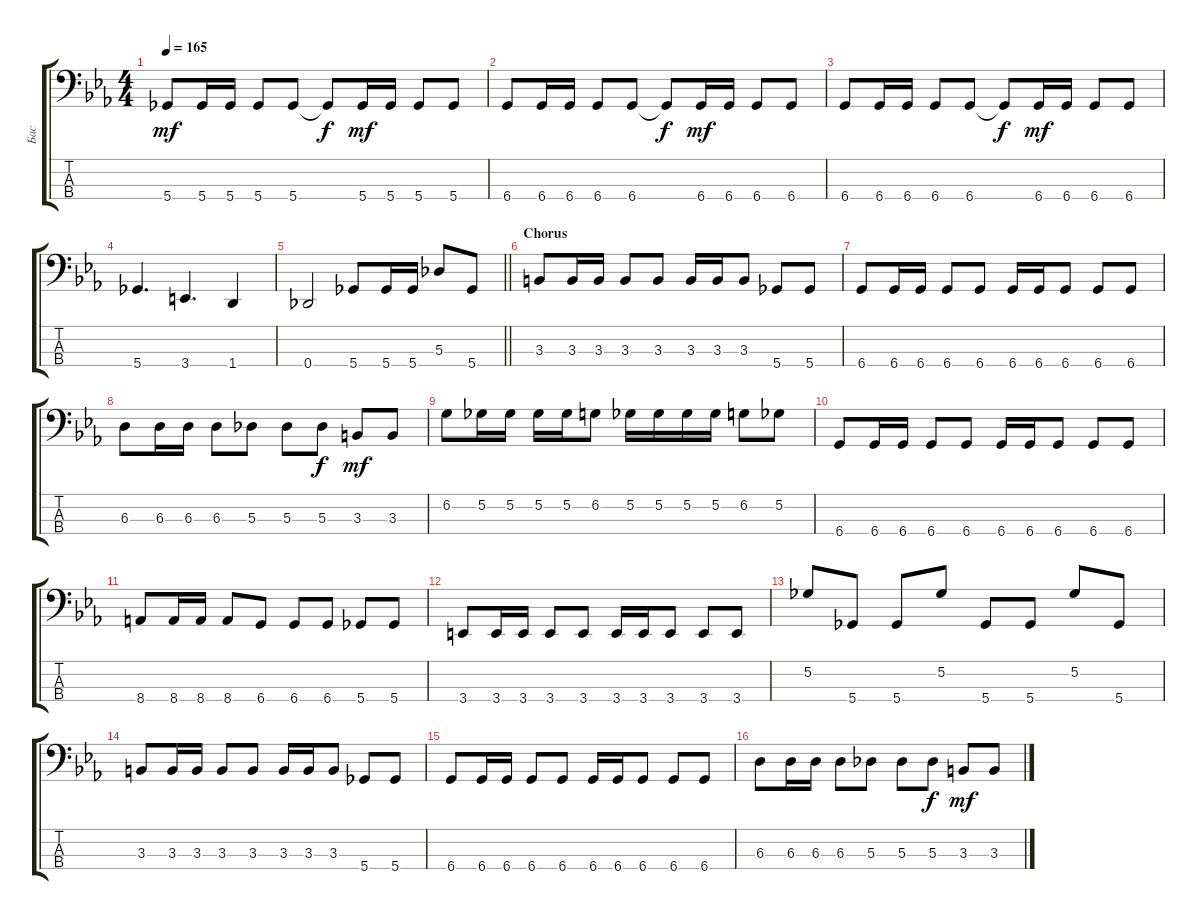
\track ("Бас" "Бас") {instrument electricbassfinger}
\staff {score tabs}
\tuning (Gb2 Db2 Ab1 Db1) {hide}
\ts (4 4)
\tempo 165
\clef f4
\ks cminor
5.4.8{dy mf} 5.4.16 5.4.16 5.4.8 5.4.8 5.4{t}.8{dy f} 5.4.16{dy mf} 5.4.16 5.4.8 5.4.8 |
6.4.8 6.4.16 6.4.16 6.4.8 6.4.8 6.4{t}.8{dy f} 6.4.16{dy mf} 6.4.16 6.4.8 6.4.8 |
6.4.8 6.4.16 6.4.16 6.4.8 6.4.8 6.4{t}.8{dy f} 6.4.16{dy mf} 6.4.16 6.4.8 6.4.8 |
5.4.4{d} 3.4.4{d} 1.4.4 |
\barLineRight lightlight
0.4.2 5.4.8 5.4.16 5.4.16 5.3.8 5.4.8 |
\section ("" "Chorus")
3.3.8 3.3.16 3.3.16 3.3.8 3.3.8 3.3.16 3.3.16 3.3.8 5.4.8 5.4.8 |
6.4.8 6.4.16 6.4.16 6.4.8 6.4.8 6.4.16 6.4.16 6.4.8 6.4.8 6.4.8 |
6.3.8 6.3.16 6.3.16 6.3.8 5.3.8 5.3.8 5.3.8{dy f} 3.3.8{dy mf} 3.3.8 |
6.2.8 5.2.16 5.2.16 5.2.16 5.2.16 6.2.8 5.2.16 5.2.16 5.2.16 5.2.16 6.2.8 5.2.8 |
6.4.8 6.4.16 6.4.16 6.4.8 6.4.8 6.4.16 6.4.16 6.4.8 6.4.8 6.4.8 |
8.4.8 8.4.16 8.4.16 8.4.8 6.4.8 6.4.8 6.4.8 5.4.8 5.4.8 |
3.4.8 3.4.16 3.4.16 3.4.8 3.4.8 3.4.16 3.4.16 3.4.8 3.4.8 3.4.8 |
5.2.8 5.4.8 5.4.8 5.2.8 5.4.8 5.4.8 5.2.8 5.4.8 |
3.3.8 3.3.16 3.3.16 3.3.8 3.3.8 3.3.16 3.3.16 3.3.8 5.4.8 5.4.8 |
6.4.8 6.4.16 6.4.16 6.4.8 6.4.8 6.4.16 6.4.16 6.4.8 6.4.8 6.4.8 |
6.3.8 6.3.16 6.3.16 6.3.8 5.3.8 5.3.8 5.3.8{dy f} 3.3.8{dy mf} 3.3.8
